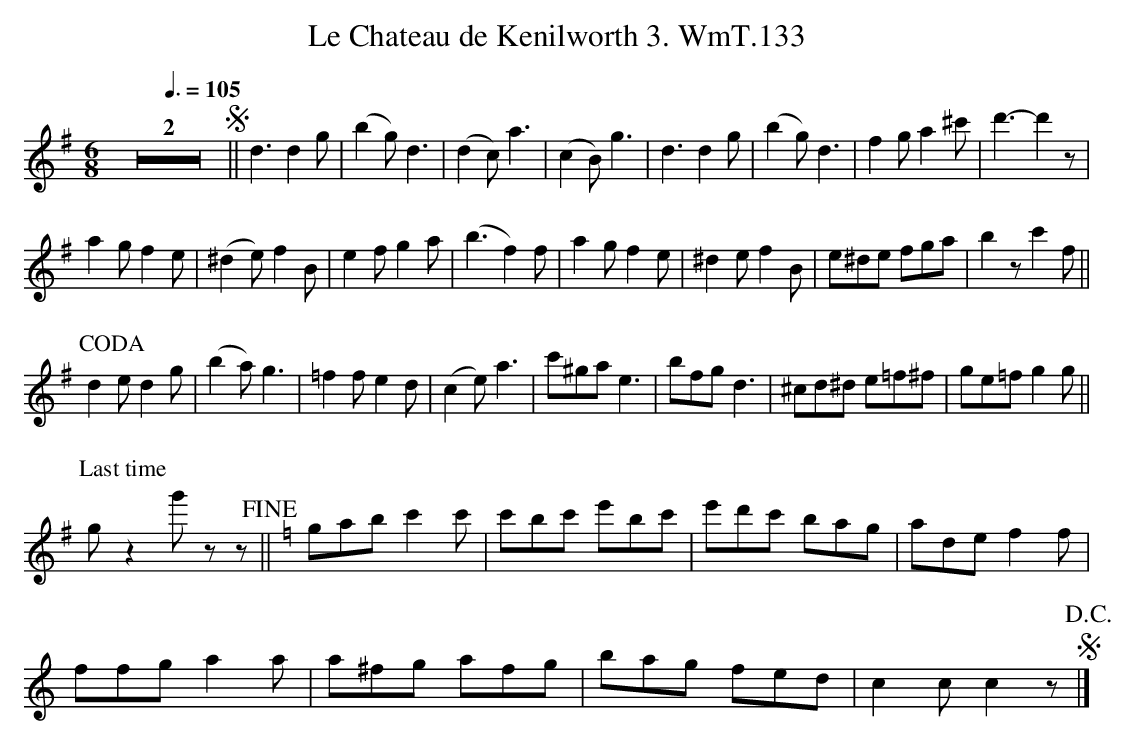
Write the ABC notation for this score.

X:1
T:Chateau de Kenilworth 3. WmT.133, Le
M:6/8
L:1/8
Q:3/8=105
K:G
Z2S||d3 d2g|(b2g) d3|(d2c)a3|(c2B) g3|\\
d3 d2g|(b2g) d3|f2g a2^c'|d'3- d'2z|
a2g f2e|(^d2e) f2B|e2f g2a|(b3 f2)f|\\
a2g f2e|^d2e f2B|e^de fga|b2z c'2f||
P:CODA
d2e d2g|(b2a)g3|=f2f e2d|(c2e) a3|\\
c'^ga e3|bfg d3|^cd^d e=f^f|ge=f g2g||
P:Last time
gz2 g'zz!fine!||\\
K:C
gab c'2c'|c'bc' e'bc'|e'd'c' bag|ade f2f|
ffg a2a|a^fg afg|bag fed|c2c c2z S!D.C.!|]
